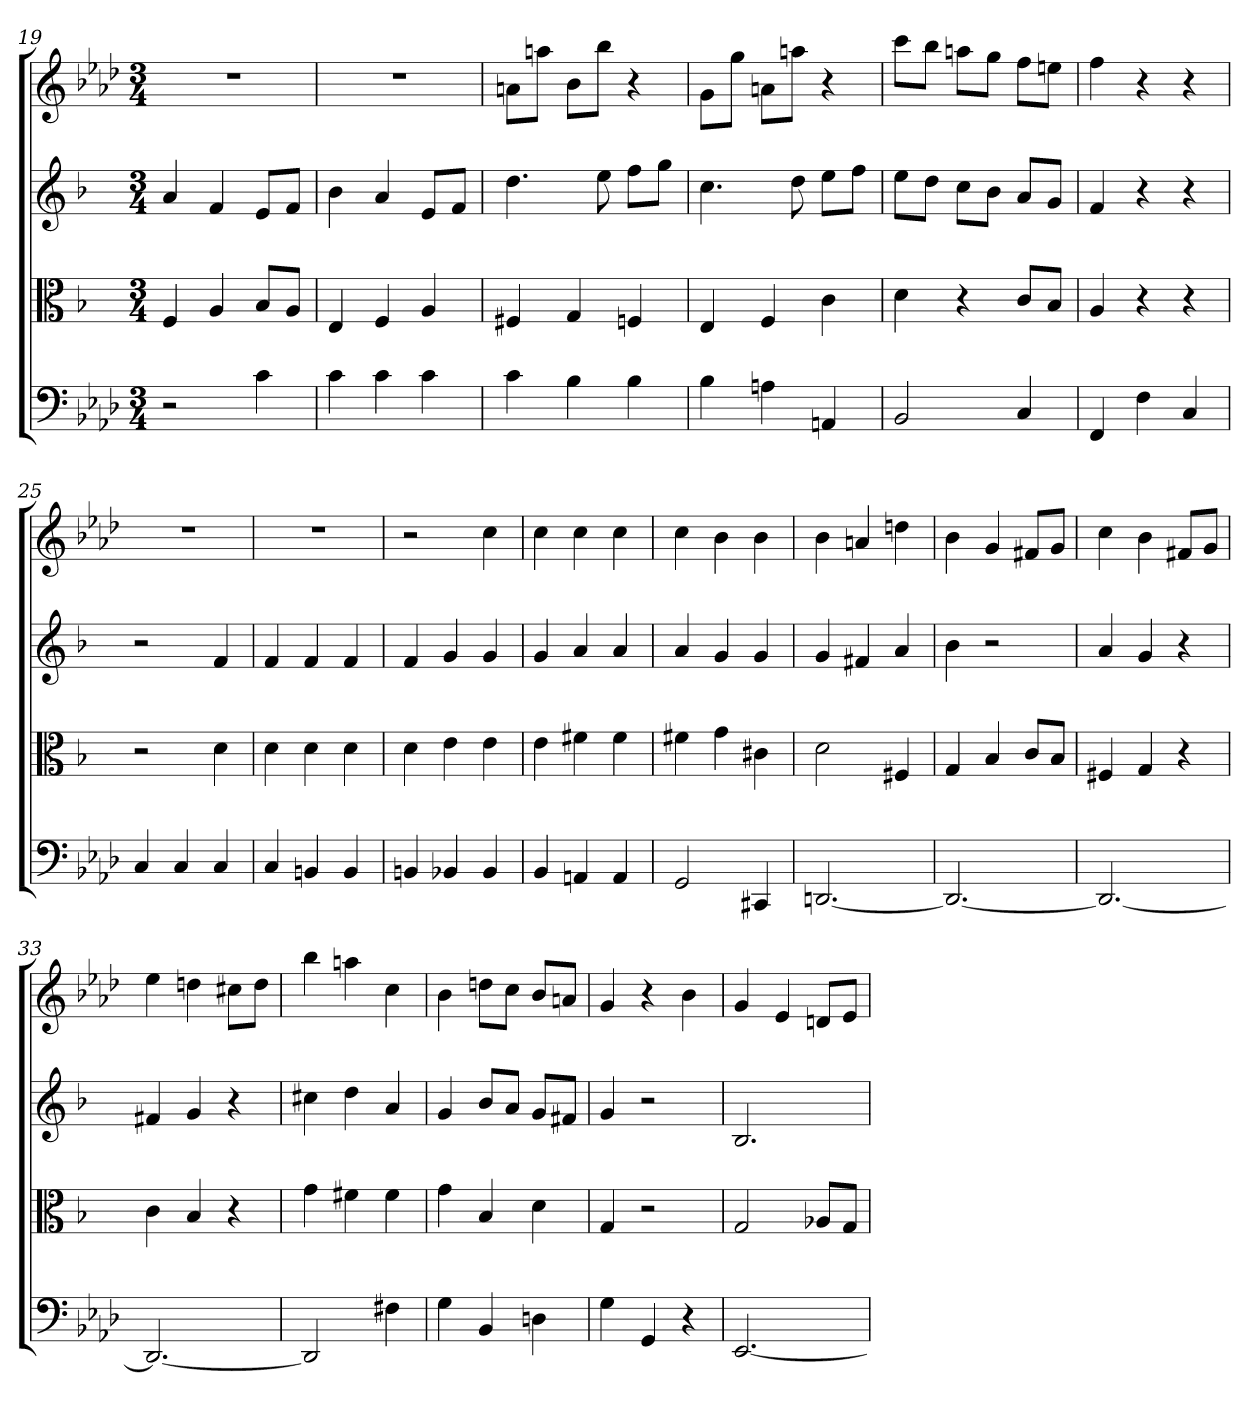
**kern	**kern	**kern	**kern
*part4	*part3	*part2	*part1
*staff4	*staff3	*staff2	*staff1
*clefF4	*clefC3	*	*
*k[b-e-a-d-]	*k[b-]	*k[b-]	*k[b-e-a-d-]
*f:	*	*	*f:
*M3/4	*M3/4	*M3/4	*M3/4
=19	=19	=19	=19
2r	4F	4a	2.r
.	4A	4f	.
4c	8B-/L	8eL	.
.	8A/J	8fJ	.
=20	=20	=20	=20
4c	4E	4b-	2.r
4c	4F	4a	.
4c	4A	8eL	.
.	.	8fJ	.
=21	=21	=21	=21
4c	4F#X	4.dd	8anL
.	.	.	8aanJ
4B-	4G	.	8b-L
.	.	8ee	8bb-J
4B-	4Fn	8ffL	4r
.	.	8ggJ	.
=22	=22	=22	=22
4B-	4E	4.cc	8gL
.	.	.	8ggJ
4An	4F	.	8anL
.	.	8dd	8aanJ
4AAn	4c	8eeL	4r
.	.	8ffJ	.
=23	=23	=23	=23
2BB-	4d	8eeL	8cccL
.	.	8ddJ	8bb-J
.	4r	8ccL	8aanL
.	.	8b-J	8ggJ
4C	8c/L	8aL	8ffL
.	8B-/J	8gJ	8eenJ
=24	=24	=24	=24
4FF	4A	4f	4ff
4F	4r	4r	4r
4C	4r	4r	4r
=25	=25	=25	=25
4C	2r	2r	2.r
4C	.	.	.
4C	4d	4f	.
=26	=26	=26	=26
4C	4d	4f	2.r
4BBn	4d	4f	.
4BB	4d	4f	.
=27	=27	=27	=27
4BBn	4d	4f	2r
4BB-X	4e	4g	.
4BB-	4e	4g	4cc
=28	=28	=28	=28
4BB-	4e	4g	4cc
4AAn	4f#X	4a	4cc
4AA	4f#	4a	4cc
=29	=29	=29	=29
2GG	4f#X	4a	4cc
.	4g	4g	4b-
4CC#X	4c#X	4g	4b-
=30	=30	=30	=30
[2.DDn	2d	4g	4b-
.	.	4f#X	4an
.	4F#X	4a	4ddn
=31	=31	=31	=31
2.DD_	4G	4b-	4b-
.	4B-	2r	4g
.	8c/L	.	8f#XL
.	8B-/J	.	8gJ
=32	=32	=32	=32
2.DD_	4F#X	4a	4cc
.	4G	4g	4b-
.	4r	4r	8f#XL
.	.	.	8gJ
=33	=33	=33	=33
2.DD_	4c	4f#X	4ee-
.	4B-	4g	4ddn
.	4r	4r	8cc#XL
.	.	.	8ddJ
=34	=34	=34	=34
2DD]	4g	4cc#X	4bb-
.	4f#X	4dd	4aan
4F#X	4f#	4a	4cc
=35	=35	=35	=35
4G	4g	4g	4b-
4BB-	4B-	8b-L	8ddnL
.	.	8aJ	8ccJ
4Dn	4d	8gL	8b-L
.	.	8f#XJ	8anJ
=36	=36	=36	=36
4G	4G	4g	4g
4GG	2r	2r	4r
4r	.	.	4b-
=37	=37	=37	=37
[2.EE-	2G	2.B-	4g
.	.	.	4e-
.	8A-X/L	.	8dnL
.	8G/J	.	8e-J
=	=	=	=
*-	*-	*-	*-
